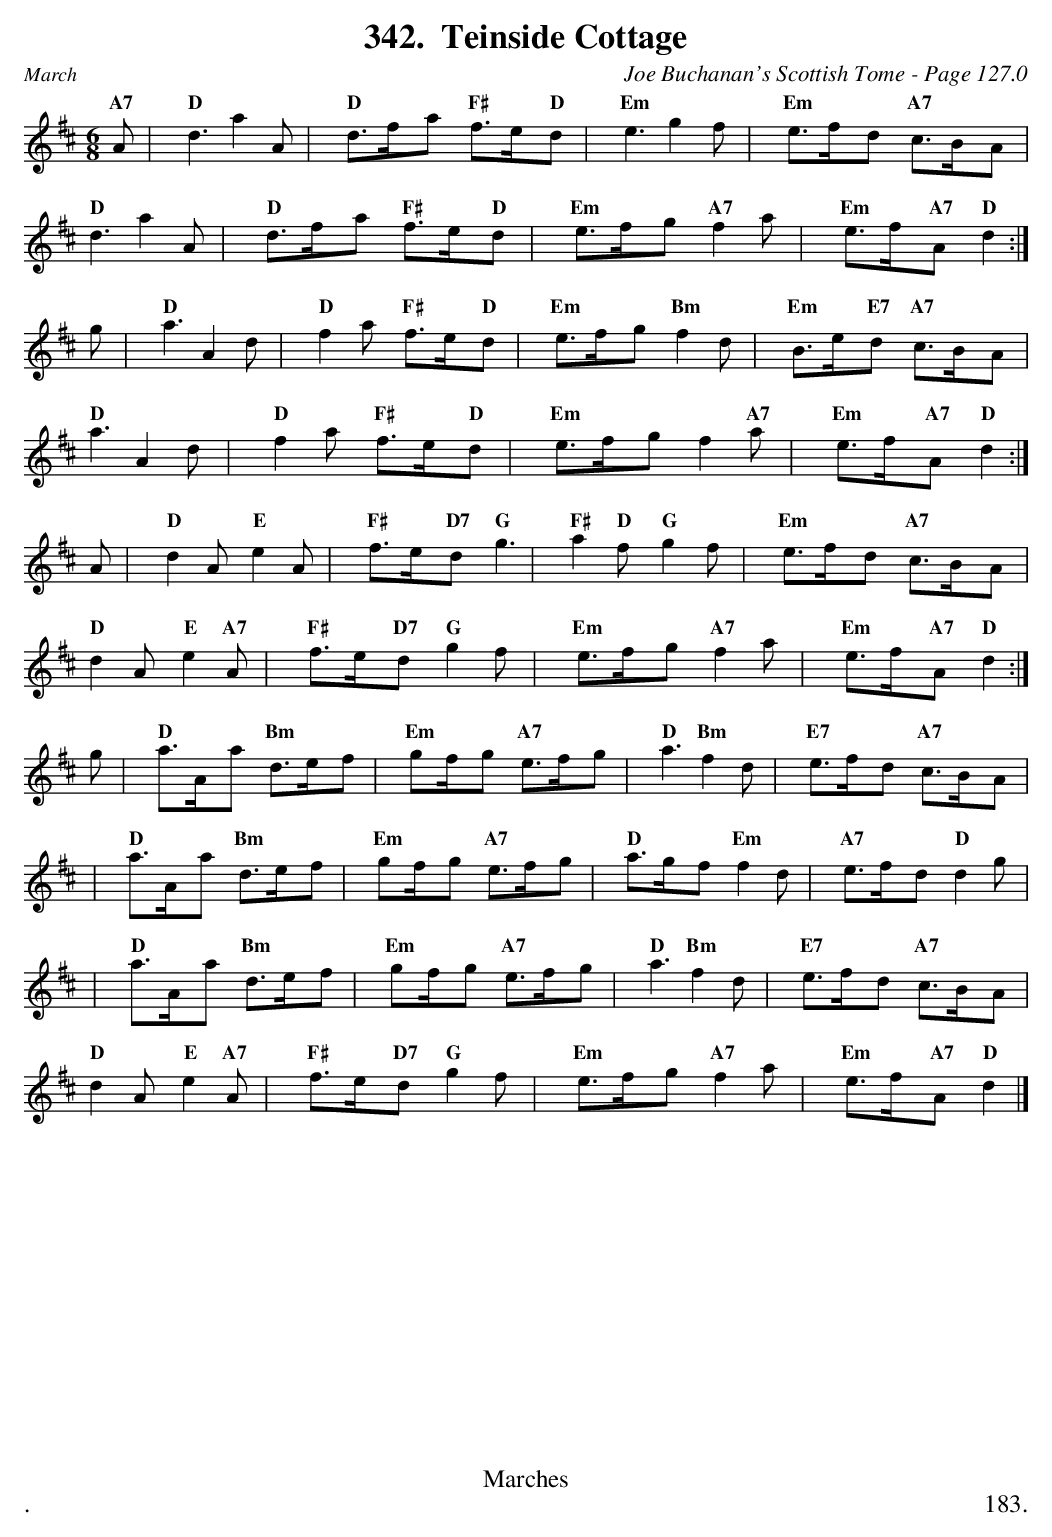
X:1
T:Teinside Cottage
C:Joe Buchanan's Scottish Tome - Page 127.0
L:1/8
M:6/8
K:D
"A7"A | "D"d3 a2 A | "D"d>fa "F#"f>e"D"d | "Em"e3 g2 f | "Em"e>fd "A7"c>BA |
"D"d3 a2 A | "D"d>fa "F#"f>e"D"d | "Em"e>fg "A7"f2 a | "Em"e>f"A7"A "D"d2 :|
g  | "D"a3 A2 d | "D"f2 a "F#"f>e"D"d | "Em"e>fg 2 "Bm"f2 d | "Em"B>e"E7"d "A7"c>BA |
"D"a3 A2 d |"D"f2 a "F#"f>e"D"d | "Em"e>fg f2 "A7"a | "Em"e>f"A7"A "D"d2 :|
A | "D"d2 A "E"e2 A | "F#"f>e"D7"d "G"g3 | "F#"a2 "D"f "G"g2 f | "Em"e>fd "A7"c>BA |
"D"d2 A "E"e2 "A7"A | "F#"f>e"D7"d  "G"g2 f | "Em"e>fg "A7"f2 a | "Em"e>f"A7"A "D"d2 :|
g | "D"a>Aa "Bm"d>ef | "Em"gf/g "A7"e>fg | "D"a3 "Bm"f2 d | "E7"e>fd "A7"c>BA |
| "D"a>Aa "Bm"d>ef | "Em"gf/g "A7"e>fg | "D"a>gf  "Em"f2 d | "A7"e>fd "D"d2 g |
| "D"a>Aa "Bm"d>ef | "Em"gf/g "A7"e>fg | "D"a3 "Bm"f2 d | "E7"e>fd "A7"c>BA |
"D"d2 A "E"e2 "A7"A | "F#"f>e"D7"d  "G"g2 f | "Em"e>fg "A7"f2 a | "Em"e>f"A7"A "D"d2 |]
